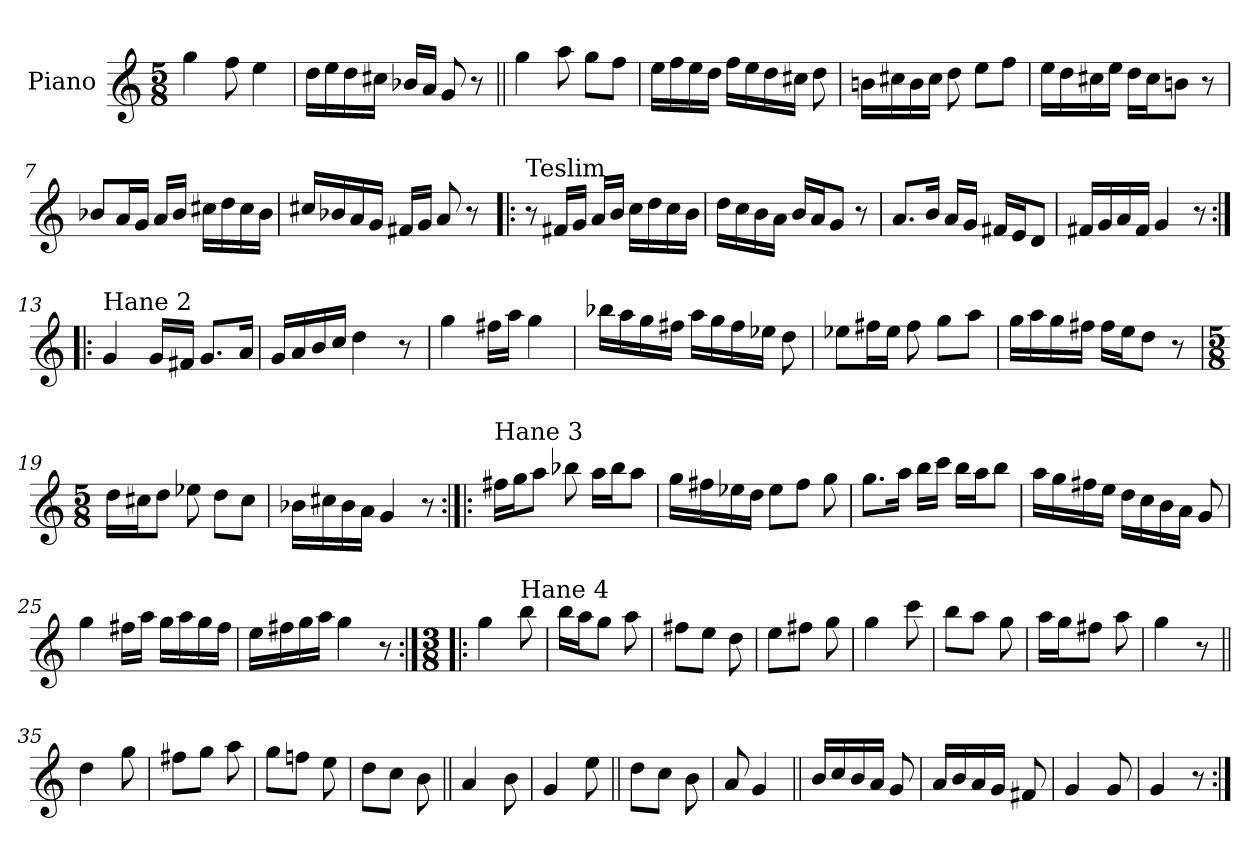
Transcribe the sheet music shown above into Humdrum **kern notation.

**kern
*part1
*staff1
*I"Piano
*I'Pno.
*clefG2
*k[]
*M5/8
=1
4gg\
8ff\
4ee\
=2
16dd\LL
16ee\
16dd\
16cc#X\JJ
16b-X/LL
16a/JJ
8g/
8r
=3||
4gg\
8aa\
8gg\L
8ff\J
=4
16ee\LL
16ff\
16ee\
16dd\JJ
16ff\LL
16ee\
16dd\
16cc#X\JJ
8dd\
=5
16bn\LL
16cc#X\
16b\
16cc#\JJ
8dd\
8ee\L
8ff\J
!!LO:LB:g=z
=6
16ee\LL
16dd\
16cc#X\
16ee\JJ
16dd\LL
16cc#\J
8bn\J
8r
=7
8b-X/L
16a/L
16g/JJ
16a/LL
16b-/JJ
16cc#X\LL
16dd\
16cc#\
16b-\JJ
=8
16cc#X/LL
16b-X/
16a/
16g/JJ
16f#X/LL
16g/JJ
8a/
8r
=9!|:
!LO:TX:a:t=Teslim
8r
16f#X/LL
16g/JJ
16a/LL
16b/JJ
16cc\LL
16dd\
16cc\
16b\JJ
!!LO:LB:g=z
=10
16dd\LL
16cc\
16b\
16a\JJ
16b/LL
16a/J
8g/J
8r
=11
8.a/L
16b/Jk
16a/LL
16g/JJ
16f#X/LL
16e/J
8d/J
=12
16f#X/LL
16g/
16a/
16f#/JJ
4g/
8r
=13:|!|:
!LO:TX:a:t=Hane 2
4g/
16g/LL
16f#X/JJ
8.g/L
16a/Jk
=14
16g/LL
16a/
16b/
16cc/JJ
4dd\
8r
=15
4gg\
16ff#X\LL
16aa\JJ
4gg\
!!LO:LB:g=z
=16
16bb-X\LL
16aa\
16gg\
16ff#X\JJ
16aa\LL
16gg\
16ff#\
16ee-X\JJ
8dd\
=17
8ee-X\L
16ff#X\L
16ee-\JJ
8ff#\
8gg\L
8aa\J
=18
16gg\LL
16aa\
16gg\
16ff#X\JJ
16ff#\LL
16ee\J
8dd\J
8r
=19
*M5/8
16dd\LL
16cc#X\J
8dd\J
8ee-X\
8dd\L
8cc#\J
=20
16b-X\LL
16cc#X\
16b-\
16a\JJ
4g/
8r
!!LO:LB:g=z
=21:|!|:
!LO:TX:a:t=Hane 3
16ff#X\LL
16gg\J
8aa\J
8bb-X\
16aa\LL
16bb-\J
8aa\J
=22
16gg\LL
16ff#X\
16ee-X\
16dd\JJ
8ee-\L
8ff#\J
8gg\
=23
8.gg\L
16aa\Jk
16bb\LL
16ccc\JJ
16bb\LL
16aa\J
8bb\J
=24
16aa\LL
16gg\
16ff#X\
16ee\JJ
16dd\LL
16cc\
16b\
16a\JJ
8g/
!!LO:LB:g=z
=25
4gg\
16ff#X\LL
16aa\JJ
16gg\LL
16aa\
16gg\
16ff#\JJ
=26
16ee\LL
16ff#X\
16gg\
16aa\JJ
4gg\
8r
=27:|!|:
*M3/8
4gg\
!LO:TX:a:t=Hane 4
8bb\
=28
16bb\LL
16aa\J
8gg\J
8aa\
=29
8ff#X\L
8ee\J
8dd\
=30
8ee\L
8ff#X\J
8gg\
=31
4gg\
8ccc\
=32
8bb\L
8aa\J
8gg\
!!LO:LB:g=z
=33
16aa\LL
16gg\J
8ff#X\J
8aa\
=34
4gg\
8r
=35||
4dd\
8gg\
=36
8ff#X\L
8gg\J
8aa\
=37
8gg\L
8ffn\J
8ee\
=38
8dd\L
8cc\J
8b\
=39||
4a/
8b\
=40
4g/
8ee\
=41||
8dd\L
8cc\J
8b\
=42
8a/
4g/
=43||
16b/LL
16cc/
16b/
16a/JJ
8g/
!!LO:LB:g=z
=44
16a/LL
16b/
16a/
16g/JJ
8f#X/
=45
4g/
8g/
=46
4g/
8r
=:|!
*-
